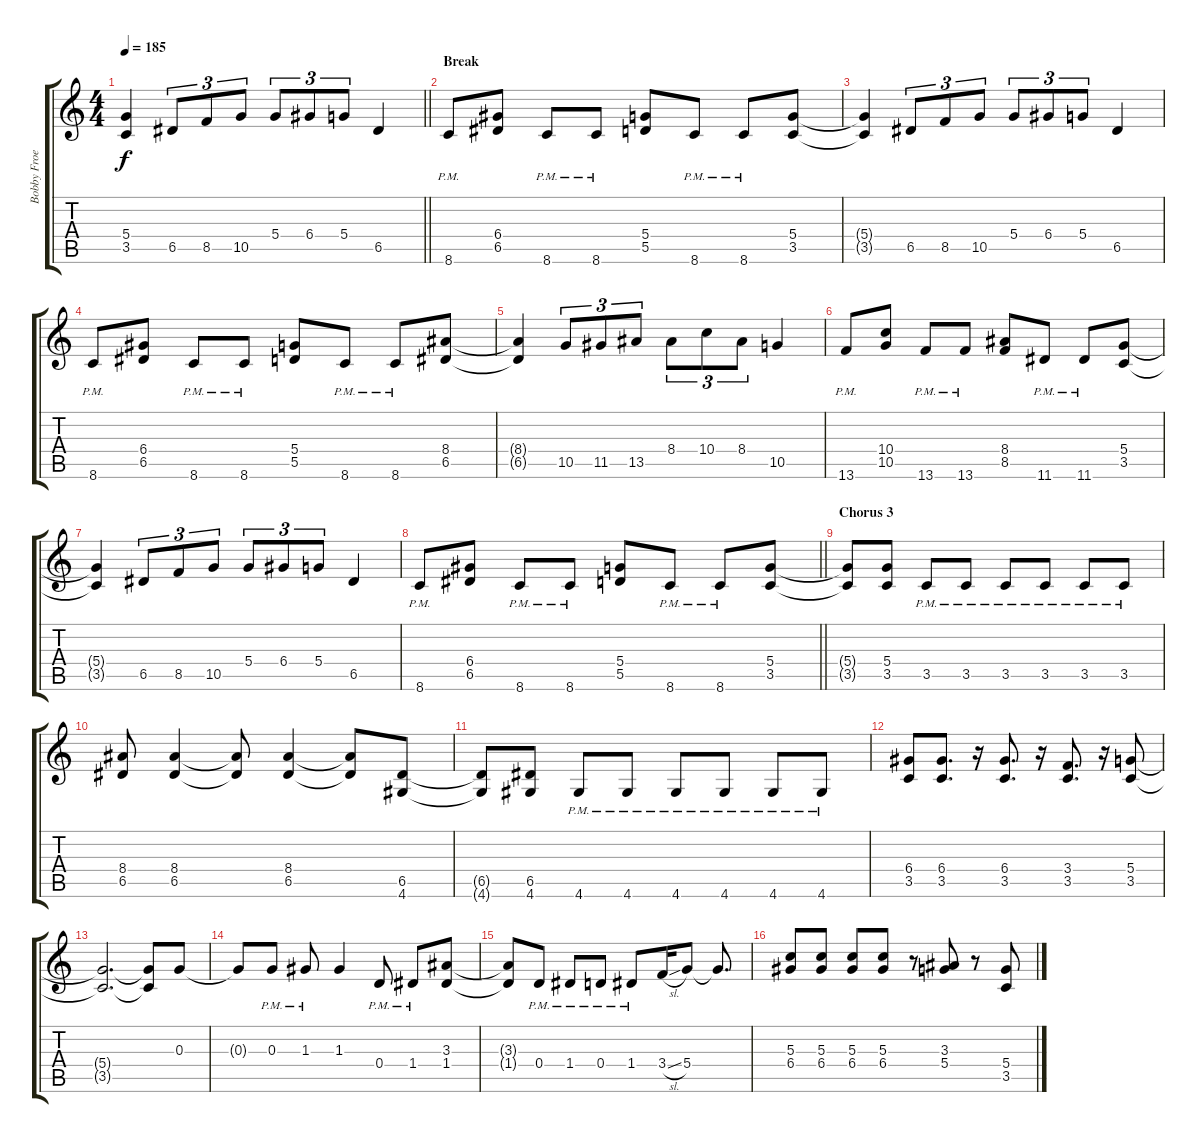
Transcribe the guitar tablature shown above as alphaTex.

\track ("Bobby Froese" "Bobby Froe") {instrument distortionguitar}
\staff {score tabs}
\tuning (E4 B3 G3 D3 A2 E2) {hide}
\ts (4 4)
\tempo 185
\clef g2
\barLineRight lightlight
\ks c
(5.4{t} 3.5{t}).4{dy f} 6.5.8{tu (3 2)} 8.5.8{tu (3 2)} 10.5.8{tu (3 2)} 5.4.8{tu (3 2)} 6.4.8{tu (3 2)} 5.4.8{tu (3 2)} 6.5.4 |
\section ("" "Break")
8.6{pm}.8 (6.4 6.5).8 8.6{pm}.8 8.6{pm}.8 (5.4 5.5).8 8.6{pm}.8 8.6{pm}.8 (5.4 3.5).8 |
(5.4{t} 3.5{t}).4 6.5.8{tu (3 2)} 8.5.8{tu (3 2)} 10.5.8{tu (3 2)} 5.4.8{tu (3 2)} 6.4.8{tu (3 2)} 5.4.8{tu (3 2)} 6.5.4 |
8.6{pm}.8 (6.4 6.5).8 8.6{pm}.8 8.6{pm}.8 (5.4 5.5).8 8.6{pm}.8 8.6{pm}.8 (8.4 6.5).8 |
(8.4{t} 6.5{t}).4 10.5.8{tu (3 2)} 11.5.8{tu (3 2)} 13.5.8{tu (3 2)} 8.4.8{tu (3 2)} 10.4.8{tu (3 2)} 8.4.8{tu (3 2)} 10.5.4 |
13.6{pm}.8 (10.4 10.5).8 13.6{pm}.8 13.6{pm}.8 (8.4 8.5).8 11.6{pm}.8 11.6{pm}.8 (5.4 3.5).8 |
(5.4{t} 3.5{t}).4 6.5.8{tu (3 2)} 8.5.8{tu (3 2)} 10.5.8{tu (3 2)} 5.4.8{tu (3 2)} 6.4.8{tu (3 2)} 5.4.8{tu (3 2)} 6.5.4 |
\barLineRight lightlight
8.6{pm}.8 (6.4 6.5).8 8.6{pm}.8 8.6{pm}.8 (5.4 5.5).8 8.6{pm}.8 8.6{pm}.8 (5.4 3.5).8 |
\section ("" "Chorus 3")
(5.4{t} 3.5{t}).8 (5.4 3.5).8 3.5{pm}.8 3.5{pm}.8 3.5{pm}.8 3.5{pm}.8 3.5{pm}.8 3.5{pm}.8 |
(8.4 6.5).8 (8.4 6.5).4 (8.4{t} 6.5{t}).8 (8.4 6.5).4 (8.4{t} 6.5{t}).8 (6.5 4.6).8 |
(6.5{t} 4.6{t}).8 (6.5 4.6).8 4.6{pm}.8 4.6{pm}.8 4.6{pm}.8 4.6{pm}.8 4.6{pm}.8 4.6{pm}.8 |
(6.4 3.5).8 (6.4 3.5).8{d} r.16 (6.4 3.5).8{d} r.16 (3.4 3.5).8{d} r.16 (5.4 3.5).8 |
(5.4{t} 3.5{t}).2{d} (5.4{t} 3.5{t}).8 0.3.8 |
0.3{t}.8 0.3{pm}.8 1.3{pm}.8 1.3.4 0.4{pm}.8 1.4{pm}.8 (3.3 1.4).8 |
(3.3{t} 1.4{t}).8 0.4{pm}.8 1.4{pm}.8 0.4{pm}.8 1.4{pm}.8 3.4{sl}.16 5.4.8 5.4{t}.8{d} |
(5.3 6.4).8 (5.3 6.4).8 (5.3 6.4).8 (5.3 6.4).8 r.8 (3.3 5.4).8 r.8 (5.4 3.5).8
